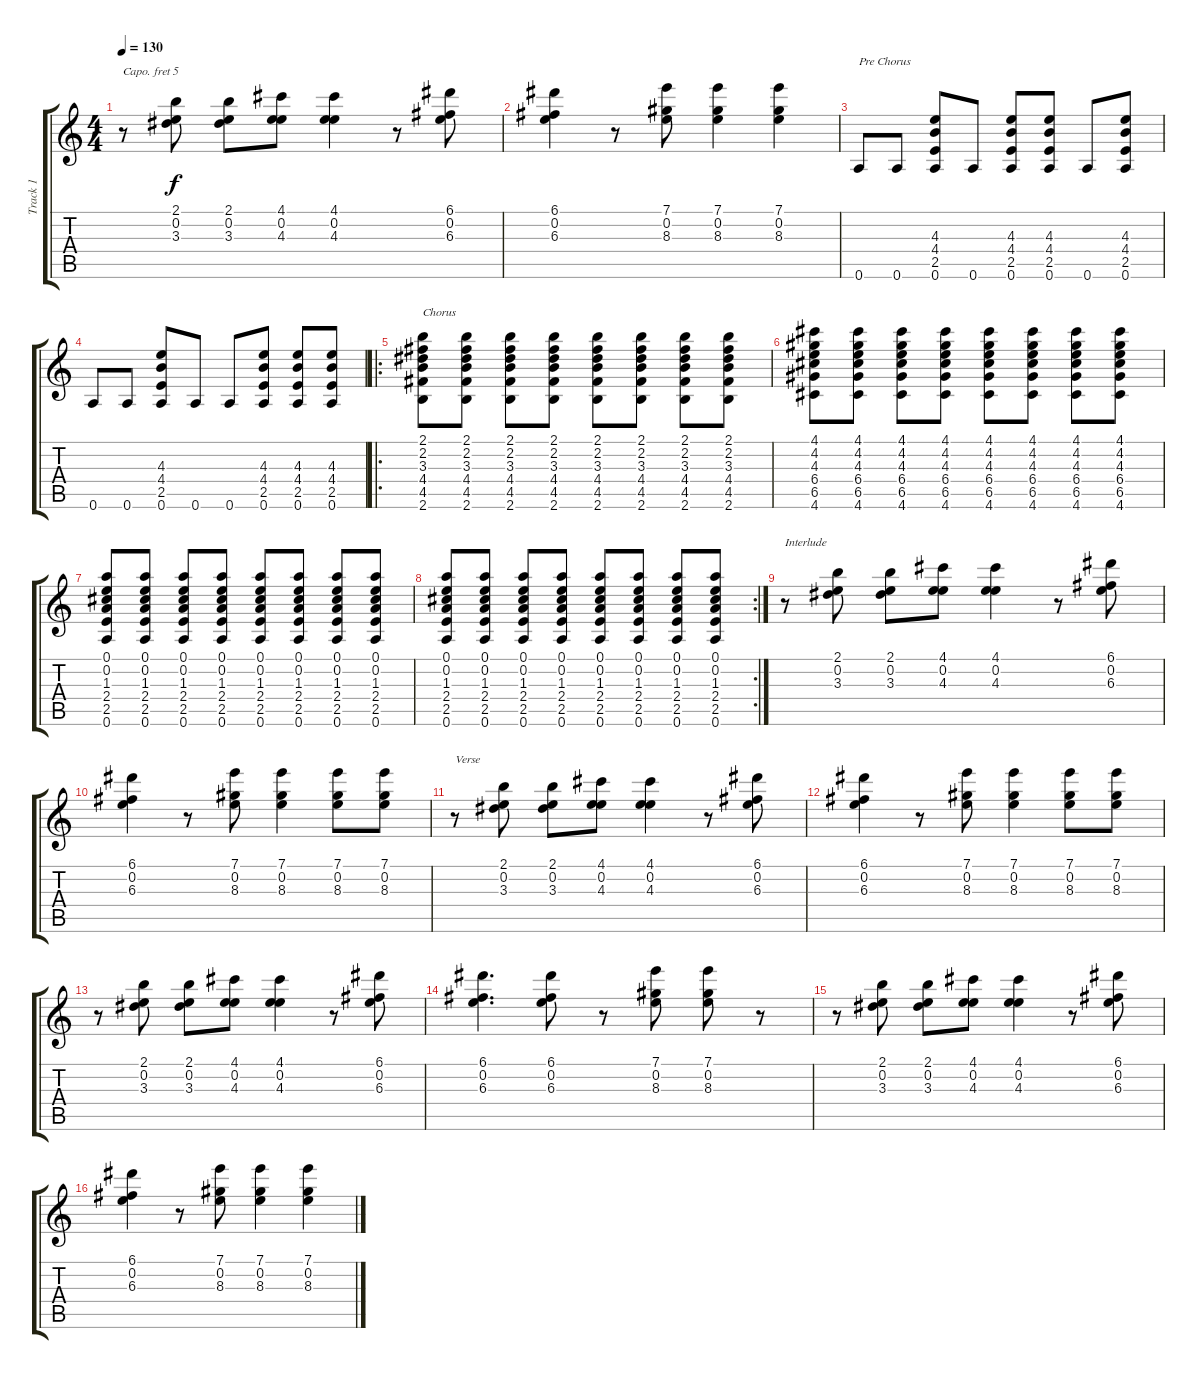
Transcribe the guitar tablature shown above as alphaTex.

\track ("Track 1" "Track 1") {instrument acousticguitarsteel}
\staff {score tabs}
\capo 5
\tuning (E4 B3 G3 D3 A2 E2) {hide}
\ts (4 4)
\tempo 130
\clef g2
\ks c
r.8{dy f} (2.1 0.2 3.3).8 (2.1 0.2 3.3).8 (4.1 0.2 4.3).8 (4.1 0.2 4.3).4 r.8 (6.1 0.2 6.3).8 |
(6.1 0.2 6.3).4 r.8 (7.1 0.2 8.3).8 (7.1 0.2 8.3).4 (7.1 0.2 8.3).4 |
0.6.8{txt "Pre Chorus"} 0.6.8 (4.3 4.4 2.5 0.6).8 0.6.8 (4.3 4.4 2.5 0.6).8 (4.3 4.4 2.5 0.6).8 0.6.8 (4.3 4.4 2.5 0.6).8 |
0.6.8 0.6.8 (4.3 4.4 2.5 0.6).8 0.6.8 0.6.8 (4.3 4.4 2.5 0.6).8 (4.3 4.4 2.5 0.6).8 (4.3 4.4 2.5 0.6).8 |
\ro
(2.1 2.2 3.3 4.4 4.5 2.6).8{txt "Chorus"} (2.1 2.2 3.3 4.4 4.5 2.6).8 (2.1 2.2 3.3 4.4 4.5 2.6).8 (2.1 2.2 3.3 4.4 4.5 2.6).8 (2.1 2.2 3.3 4.4 4.5 2.6).8 (2.1 2.2 3.3 4.4 4.5 2.6).8 (2.1 2.2 3.3 4.4 4.5 2.6).8 (2.1 2.2 3.3 4.4 4.5 2.6).8 |
(4.1 4.2 4.3 6.4 6.5 4.6).8 (4.1 4.2 4.3 6.4 6.5 4.6).8 (4.1 4.2 4.3 6.4 6.5 4.6).8 (4.1 4.2 4.3 6.4 6.5 4.6).8 (4.1 4.2 4.3 6.4 6.5 4.6).8 (4.1 4.2 4.3 6.4 6.5 4.6).8 (4.1 4.2 4.3 6.4 6.5 4.6).8 (4.1 4.2 4.3 6.4 6.5 4.6).8 |
(0.1 0.2 1.3 2.4 2.5 0.6).8 (0.1 0.2 1.3 2.4 2.5 0.6).8 (0.1 0.2 1.3 2.4 2.5 0.6).8 (0.1 0.2 1.3 2.4 2.5 0.6).8 (0.1 0.2 1.3 2.4 2.5 0.6).8 (0.1 0.2 1.3 2.4 2.5 0.6).8 (0.1 0.2 1.3 2.4 2.5 0.6).8 (0.1 0.2 1.3 2.4 2.5 0.6).8 |
\rc 2
(0.1 0.2 1.3 2.4 2.5 0.6).8 (0.1 0.2 1.3 2.4 2.5 0.6).8 (0.1 0.2 1.3 2.4 2.5 0.6).8 (0.1 0.2 1.3 2.4 2.5 0.6).8 (0.1 0.2 1.3 2.4 2.5 0.6).8 (0.1 0.2 1.3 2.4 2.5 0.6).8 (0.1 0.2 1.3 2.4 2.5 0.6).8 (0.1 0.2 1.3 2.4 2.5 0.6).8 |
r.8{txt "Interlude"} (2.1 0.2 3.3).8 (2.1 0.2 3.3).8 (4.1 0.2 4.3).8 (4.1 0.2 4.3).4 r.8 (6.1 0.2 6.3).8 |
(6.1 0.2 6.3).4 r.8 (7.1 0.2 8.3).8 (7.1 0.2 8.3).4 (7.1 0.2 8.3).8 (7.1 0.2 8.3).8 |
r.8{txt "Verse"} (2.1 0.2 3.3).8 (2.1 0.2 3.3).8 (4.1 0.2 4.3).8 (4.1 0.2 4.3).4 r.8 (6.1 0.2 6.3).8 |
(6.1 0.2 6.3).4 r.8 (7.1 0.2 8.3).8 (7.1 0.2 8.3).4 (7.1 0.2 8.3).8 (7.1 0.2 8.3).8 |
r.8 (2.1 0.2 3.3).8 (2.1 0.2 3.3).8 (4.1 0.2 4.3).8 (4.1 0.2 4.3).4 r.8 (6.1 0.2 6.3).8 |
(6.1 0.2 6.3).4{d} (6.1 0.2 6.3).8 r.8 (7.1 0.2 8.3).8 (7.1 0.2 8.3).8 r.8 |
r.8 (2.1 0.2 3.3).8 (2.1 0.2 3.3).8 (4.1 0.2 4.3).8 (4.1 0.2 4.3).4 r.8 (6.1 0.2 6.3).8 |
(6.1 0.2 6.3).4 r.8 (7.1 0.2 8.3).8 (7.1 0.2 8.3).4 (7.1 0.2 8.3).4
